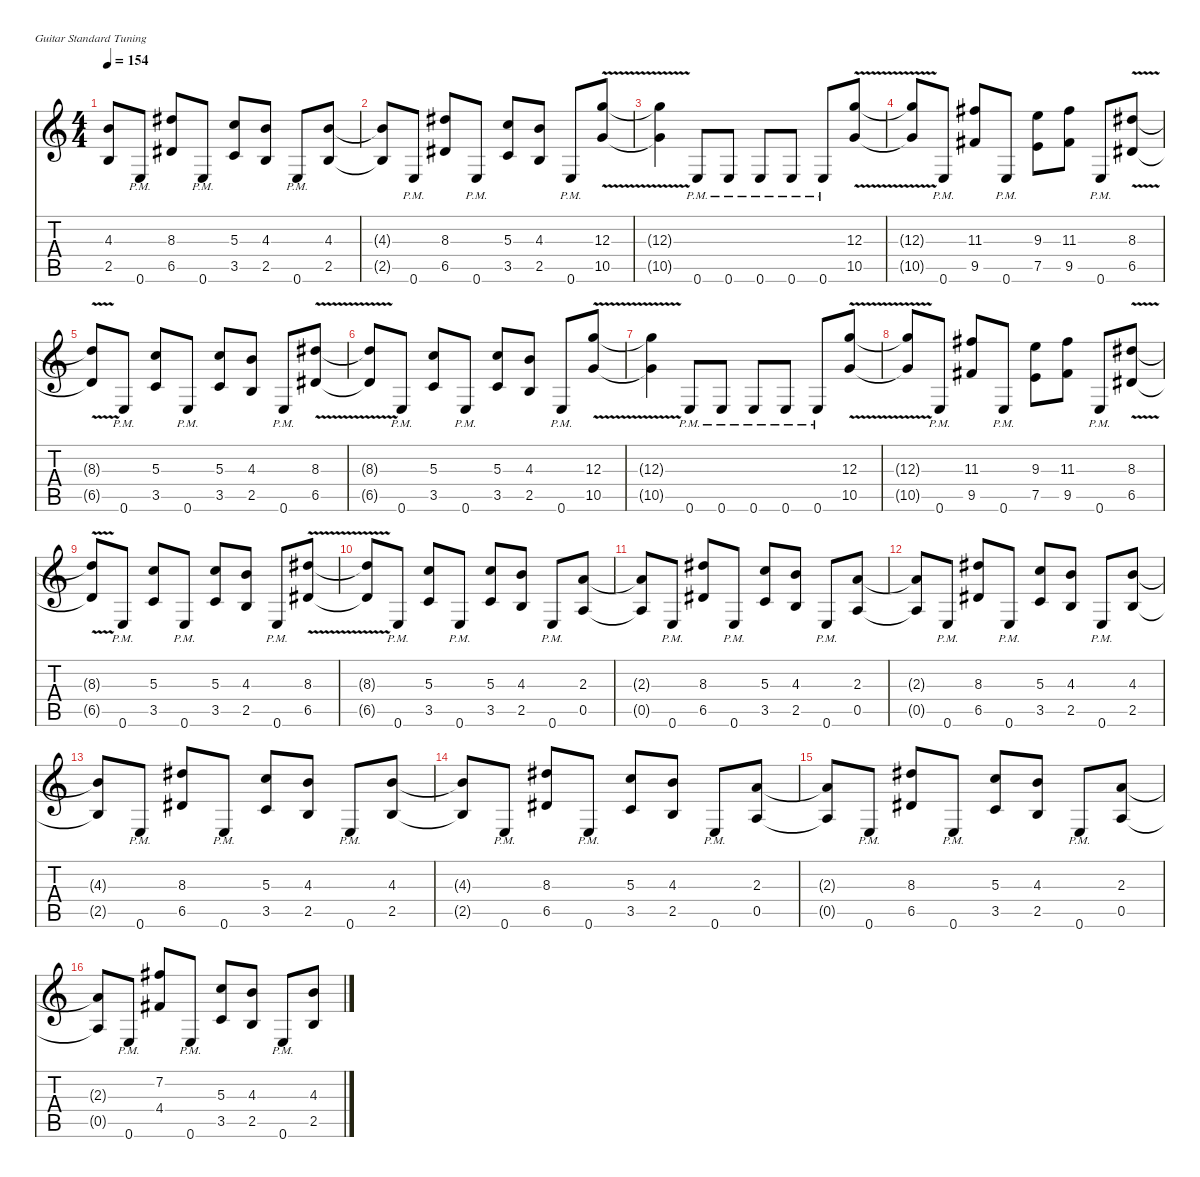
\defaultSystemsLayout 4
\hideDynamics
\bracketExtendMode nobrackets
\singleTrackTrackNamePolicy hidden
\multiTrackTrackNamePolicy hidden
\firstSystemTrackNameMode fullname
\firstSystemTrackNameOrientation horizontal
\otherSystemsTrackNameOrientation horizontal
\track ("Guitar 1" "dist.guit.") {instrument distortionguitar}
\staff {score tabs}
\tuning (E4 B3 G3 D3 A2 E2)
\ts (4 4)
\tempo 154
\clef g2
\ks c
(4.3{t} 2.5{t}).8{dy f beam Up} 0.6{pm}.8{beam Up} (8.3{acc #} 6.5{acc #}).8{beam Up} 0.6{pm}.8{beam Up} (5.3 3.5).8{beam Up} (4.3 2.5).8{beam Up} 0.6{pm}.8{beam Up} (4.3 2.5).8{beam Up} |
(4.3{t} 2.5{t}).8{beam Up} 0.6{pm}.8{beam Up} (8.3{acc #} 6.5{acc #}).8{beam Up} 0.6{pm}.8{beam Up} (5.3 3.5).8{beam Up} (4.3 2.5).8{beam Up} 0.6{pm}.8{beam Up} (12.3 10.5{v}).8{beam Up} |
(12.3{v t} 10.5{v t}).4{beam Down} 0.6{pm}.8{beam Up} 0.6{pm}.8{beam Up} 0.6{pm}.8{beam Up} 0.6{pm}.8{beam Up} 0.6{pm}.8{beam Up} (12.3 10.5{v}).8{beam Up} |
(12.3{v t} 10.5{v t}).8{beam Up} 0.6{pm}.8{beam Up} (11.3{acc #} 9.5{acc #}).8{beam Up} 0.6{pm}.8{beam Up} (9.3 7.5).8{beam Down} (11.3{acc #} 9.5{acc #}).8{beam Down} 0.6{pm}.8{beam Up} (8.3{acc #} 6.5{v acc #}).8{beam Up} |
(8.3{v t acc #} 6.5{v t acc #}).8{beam Up} 0.6{pm}.8{beam Up} (5.3 3.5).8{beam Up} 0.6{pm}.8{beam Up} (5.3 3.5).8{beam Up} (4.3 2.5).8{beam Up} 0.6{pm}.8{beam Up} (8.3{acc #} 6.5{v acc #}).8{beam Up} |
(8.3{v t acc #} 6.5{v t acc #}).8{beam Up} 0.6{pm}.8{beam Up} (5.3 3.5).8{beam Up} 0.6{pm}.8{beam Up} (5.3 3.5).8{beam Up} (4.3 2.5).8{beam Up} 0.6{pm}.8{beam Up} (12.3 10.5{v}).8{beam Up} |
(12.3{v t} 10.5{v t}).4{beam Down} 0.6{pm}.8{beam Up} 0.6{pm}.8{beam Up} 0.6{pm}.8{beam Up} 0.6{pm}.8{beam Up} 0.6{pm}.8{beam Up} (12.3 10.5{v}).8{beam Up} |
(12.3{v t} 10.5{v t}).8{beam Up} 0.6{pm}.8{beam Up} (11.3{acc #} 9.5{acc #}).8{beam Up} 0.6{pm}.8{beam Up} (9.3 7.5).8{beam Down} (11.3{acc #} 9.5{acc #}).8{beam Down} 0.6{pm}.8{beam Up} (8.3{acc #} 6.5{v acc #}).8{beam Up} |
(8.3{v t acc #} 6.5{v t acc #}).8{beam Up} 0.6{pm}.8{beam Up} (5.3 3.5).8{beam Up} 0.6{pm}.8{beam Up} (5.3 3.5).8{beam Up} (4.3 2.5).8{beam Up} 0.6{pm}.8{beam Up} (8.3{acc #} 6.5{v acc #}).8{beam Up} |
(8.3{v t acc #} 6.5{v t acc #}).8{beam Up} 0.6{pm}.8{beam Up} (5.3 3.5).8{beam Up} 0.6{pm}.8{beam Up} (5.3 3.5).8{beam Up} (4.3 2.5).8{beam Up} 0.6{pm}.8{beam Up} (2.3 0.5).8{beam Up} |
(2.3{t} 0.5{t}).8{beam Up} 0.6{pm}.8{beam Up} (8.3{acc #} 6.5{acc #}).8{beam Up} 0.6{pm}.8{beam Up} (5.3 3.5).8{beam Up} (4.3 2.5).8{beam Up} 0.6{pm}.8{beam Up} (2.3 0.5).8{beam Up} |
(2.3{t} 0.5{t}).8{beam Up} 0.6{pm}.8{beam Up} (8.3{acc #} 6.5{acc #}).8{beam Up} 0.6{pm}.8{beam Up} (5.3 3.5).8{beam Up} (4.3 2.5).8{beam Up} 0.6{pm}.8{beam Up} (4.3 2.5).8{beam Up} |
(4.3{t} 2.5{t}).8{beam Up} 0.6{pm}.8{beam Up} (8.3{acc #} 6.5{acc #}).8{beam Up} 0.6{pm}.8{beam Up} (5.3 3.5).8{beam Up} (4.3 2.5).8{beam Up} 0.6{pm}.8{beam Up} (4.3 2.5).8{beam Up} |
(4.3{t} 2.5{t}).8{beam Up} 0.6{pm}.8{beam Up} (8.3{acc #} 6.5{acc #}).8{beam Up} 0.6{pm}.8{beam Up} (5.3 3.5).8{beam Up} (4.3 2.5).8{beam Up} 0.6{pm}.8{beam Up} (2.3 0.5).8{beam Up} |
(2.3{t} 0.5{t}).8{beam Up} 0.6{pm}.8{beam Up} (8.3{acc #} 6.5{acc #}).8{beam Up} 0.6{pm}.8{beam Up} (5.3 3.5).8{beam Up} (4.3 2.5).8{beam Up} 0.6{pm}.8{beam Up} (2.3 0.5).8{beam Up} |
(2.3{t} 0.5{t}).8{beam Up} 0.6{pm}.8{beam Up} (7.2{acc #} 4.4{acc #}).8{beam Up} 0.6{pm}.8{beam Up} (5.3 3.5).8{beam Up} (4.3 2.5).8{beam Up} 0.6{pm}.8{beam Up} (4.3 2.5).8{beam Up}
